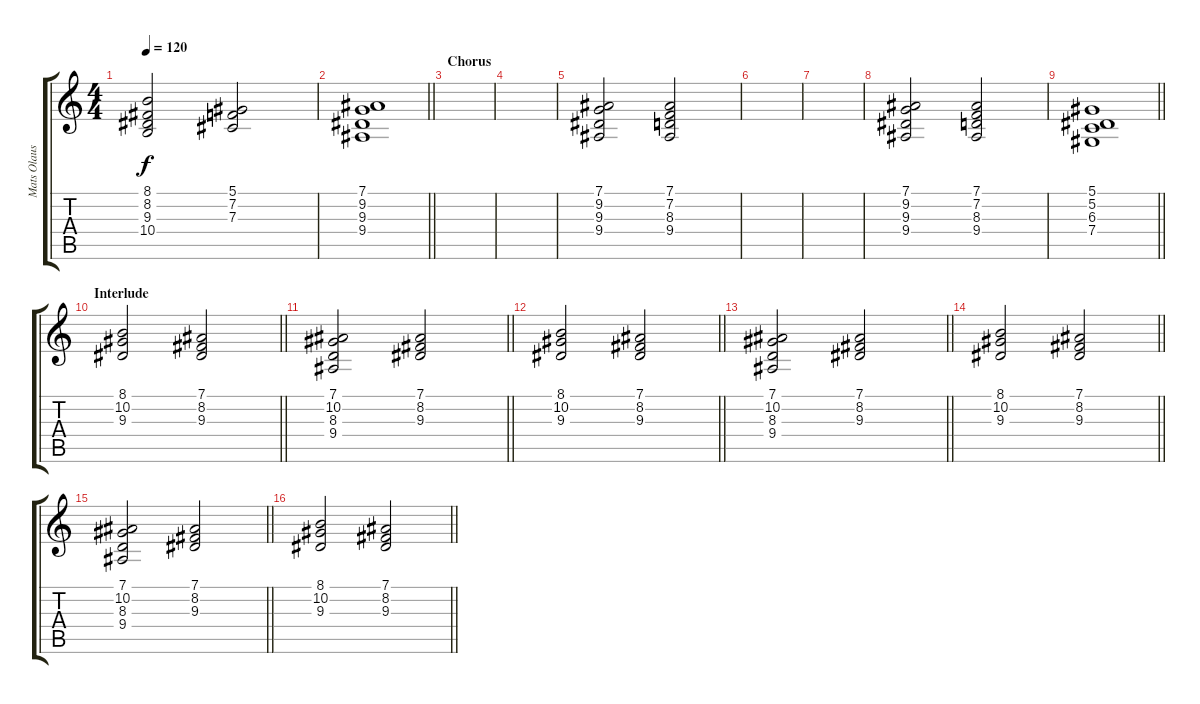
\track ("Mats Olausson" "Mats Olaus") {instrument stringensemble1}
\staff {score tabs}
\tuning (Eb4 Bb3 Gb3 Db3 Ab2 Eb2) {hide}
\ts (4 4)
\tempo 120
\clef g2
\ks c
(8.1 8.2 9.3 10.4).2{dy f} (5.1 7.2 7.3).2 |
\barLineRight lightlight
(7.1 9.2 9.3 9.4).1 |
\section ("" "Chorus")
|
|
(7.1 9.2 9.3 9.4).2 (7.1 7.2 8.3 9.4).2 |
|
|
(7.1 9.2 9.3 9.4).2 (7.1 7.2 8.3 9.4).2 |
\barLineRight lightlight
(5.1 5.2 6.3 7.4).1 |
\section ("" "Interlude")
\barLineRight lightlight
(8.1 10.2 9.3).2 (7.1 8.2 9.3).2 |
\barLineRight lightlight
(7.1 10.2 8.3 9.4).2 (7.1 8.2 9.3).2 |
\barLineRight lightlight
(8.1 10.2 9.3).2 (7.1 8.2 9.3).2 |
\barLineRight lightlight
(7.1 10.2 8.3 9.4).2 (7.1 8.2 9.3).2 |
\barLineRight lightlight
(8.1 10.2 9.3).2 (7.1 8.2 9.3).2 |
\barLineRight lightlight
(7.1 10.2 8.3 9.4).2 (7.1 8.2 9.3).2 |
\barLineRight lightlight
(8.1 10.2 9.3).2 (7.1 8.2 9.3).2
